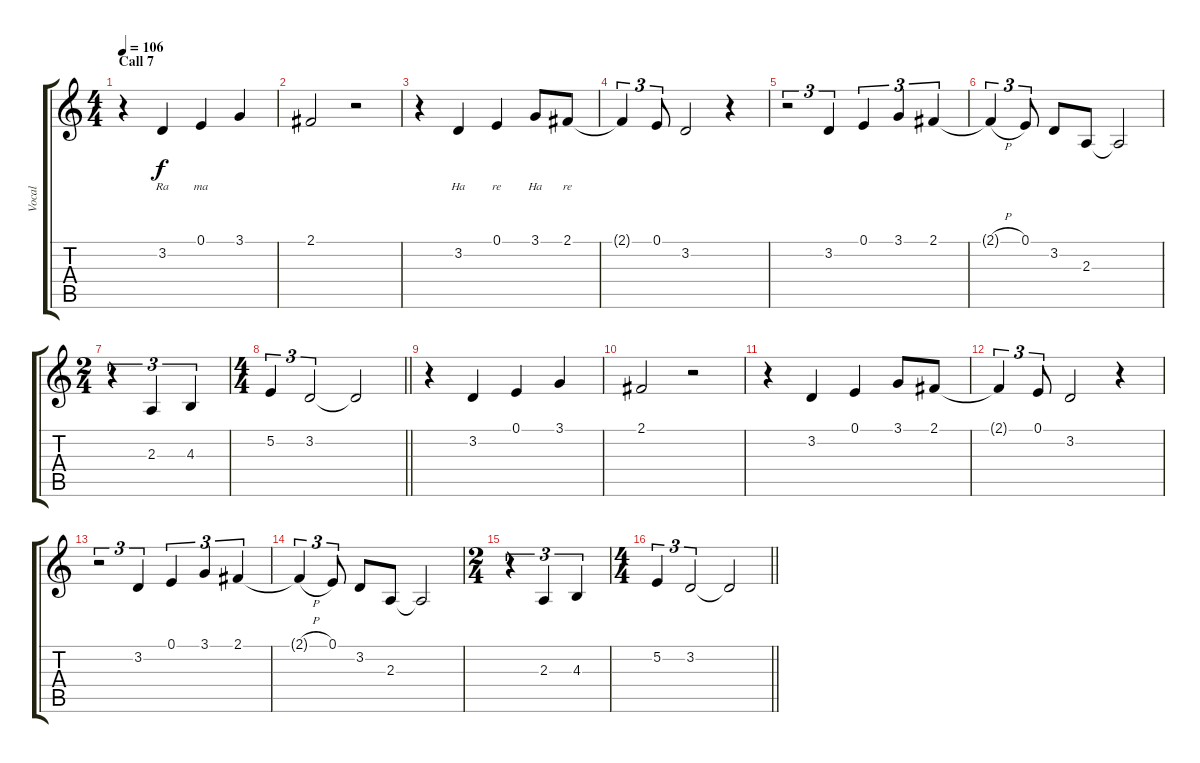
\track ("Vocal" "Vocal") {instrument acousticgrandpiano}
\staff {score tabs}
\tuning (E4 B3 G3 D3 A2 E2) {hide}
\ts (4 4)
\section ("" "Call 7")
\tempo 106
\clef g2
\ks c
r.4{dy f} 3.2.4{lyrics (0 "Ra") lyrics (1 "") lyrics (2 "") lyrics (3 "") lyrics (4 "")} 0.1.4{lyrics (0 "ma") lyrics (1 "") lyrics (2 "") lyrics (3 "") lyrics (4 "")} 3.1.4{lyrics (0 "") lyrics (1 "") lyrics (2 "") lyrics (3 "") lyrics (4 "")} |
2.1.2{lyrics (0 "") lyrics (1 "") lyrics (2 "") lyrics (3 "") lyrics (4 "")} r.2 |
r.4 3.2.4{lyrics (0 "Ha") lyrics (1 "") lyrics (2 "") lyrics (3 "") lyrics (4 "")} 0.1.4{lyrics (0 "re") lyrics (1 "") lyrics (2 "") lyrics (3 "") lyrics (4 "")} 3.1.8{lyrics (0 "Ha") lyrics (1 "") lyrics (2 "") lyrics (3 "") lyrics (4 "")} 2.1.8{lyrics (0 "re") lyrics (1 "") lyrics (2 "") lyrics (3 "") lyrics (4 "")} |
2.1{t}.4{tu (3 2)} 0.1.8{tu (3 2)} 3.2.2 r.4 |
r.2{tu (3 2)} 3.2.4{tu (3 2)} 0.1.4{tu (3 2)} 3.1.4{tu (3 2)} 2.1.4{tu (3 2)} |
2.1{h t}.4{tu (3 2)} 0.1.8{tu (3 2)} 3.2.8 2.3.8 2.3{t}.2 |
\ts (2 4)
r.4{tu (3 2)} 2.3.4{tu (3 2)} 4.3.4{tu (3 2)} |
\ts (4 4)
\barLineRight lightlight
5.2.4{tu (3 2)} 3.2.2{tu (3 2)} 3.2{t}.2 |
r.4 3.2.4 0.1.4 3.1.4 |
2.1.2 r.2 |
r.4 3.2.4 0.1.4 3.1.8 2.1.8 |
2.1{t}.4{tu (3 2)} 0.1.8{tu (3 2)} 3.2.2 r.4 |
r.2{tu (3 2)} 3.2.4{tu (3 2)} 0.1.4{tu (3 2)} 3.1.4{tu (3 2)} 2.1.4{tu (3 2)} |
2.1{h t}.4{tu (3 2)} 0.1.8{tu (3 2)} 3.2.8 2.3.8 2.3{t}.2 |
\ts (2 4)
r.4{tu (3 2)} 2.3.4{tu (3 2)} 4.3.4{tu (3 2)} |
\ts (4 4)
\barLineRight lightlight
5.2.4{tu (3 2)} 3.2.2{tu (3 2)} 3.2{t}.2
